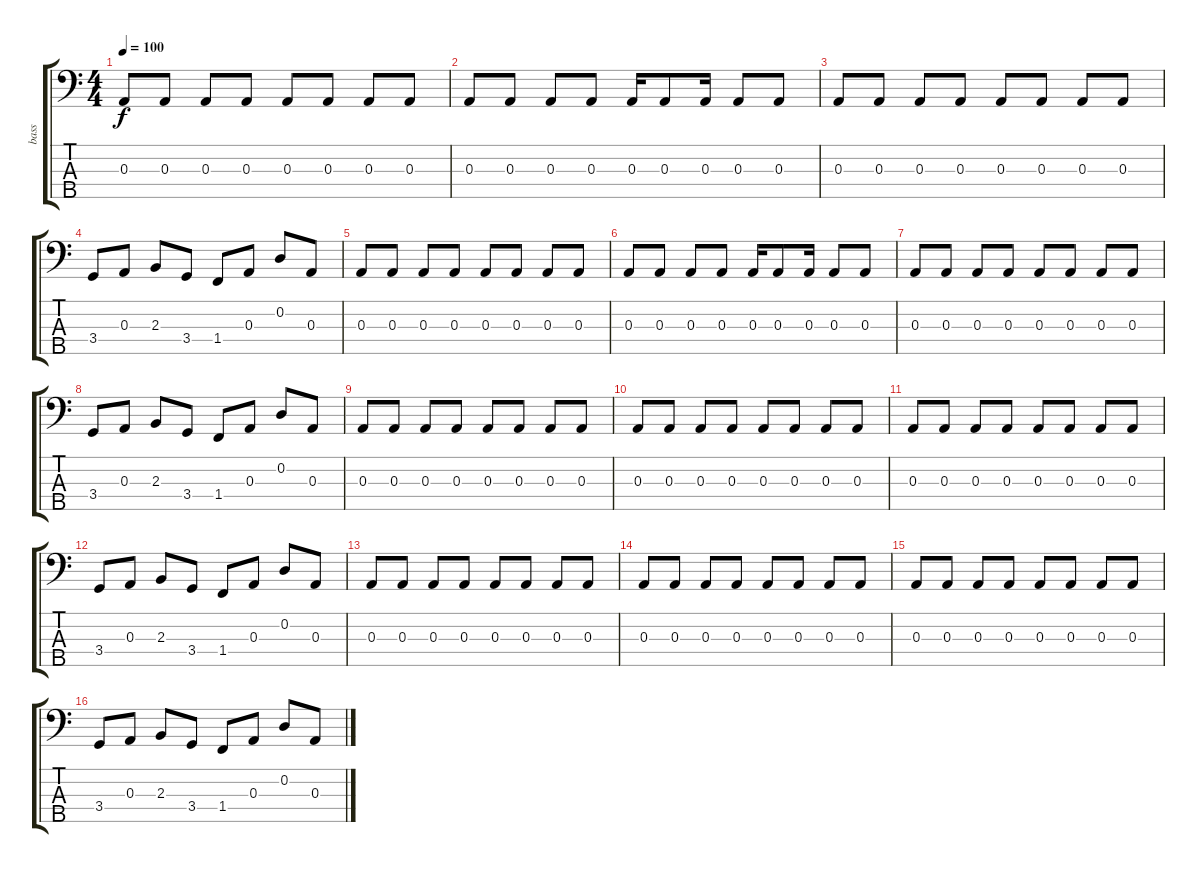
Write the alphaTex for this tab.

\track ("bass" "bass") {instrument electricbassfinger}
\staff {score tabs}
\tuning (G2 D2 A1 E1 B0) {hide}
\ts (4 4)
\tempo 100
\clef f4
\ks c
0.3.8{dy f} 0.3.8 0.3.8 0.3.8 0.3.8 0.3.8 0.3.8 0.3.8 |
0.3.8 0.3.8 0.3.8 0.3.8 0.3.16 0.3.8 0.3.16 0.3.8 0.3.8 |
0.3.8 0.3.8 0.3.8 0.3.8 0.3.8 0.3.8 0.3.8 0.3.8 |
3.4.8 0.3.8 2.3.8 3.4.8 1.4.8 0.3.8 0.2.8 0.3.8 |
0.3.8 0.3.8 0.3.8 0.3.8 0.3.8 0.3.8 0.3.8 0.3.8 |
0.3.8 0.3.8 0.3.8 0.3.8 0.3.16 0.3.8 0.3.16 0.3.8 0.3.8 |
0.3.8 0.3.8 0.3.8 0.3.8 0.3.8 0.3.8 0.3.8 0.3.8 |
3.4.8 0.3.8 2.3.8 3.4.8 1.4.8 0.3.8 0.2.8 0.3.8 |
0.3.8 0.3.8 0.3.8 0.3.8 0.3.8 0.3.8 0.3.8 0.3.8 |
0.3.8 0.3.8 0.3.8 0.3.8 0.3.8 0.3.8 0.3.8 0.3.8 |
0.3.8 0.3.8 0.3.8 0.3.8 0.3.8 0.3.8 0.3.8 0.3.8 |
3.4.8 0.3.8 2.3.8 3.4.8 1.4.8 0.3.8 0.2.8 0.3.8 |
0.3.8 0.3.8 0.3.8 0.3.8 0.3.8 0.3.8 0.3.8 0.3.8 |
0.3.8 0.3.8 0.3.8 0.3.8 0.3.8 0.3.8 0.3.8 0.3.8 |
0.3.8 0.3.8 0.3.8 0.3.8 0.3.8 0.3.8 0.3.8 0.3.8 |
3.4.8 0.3.8 2.3.8 3.4.8 1.4.8 0.3.8 0.2.8 0.3.8
